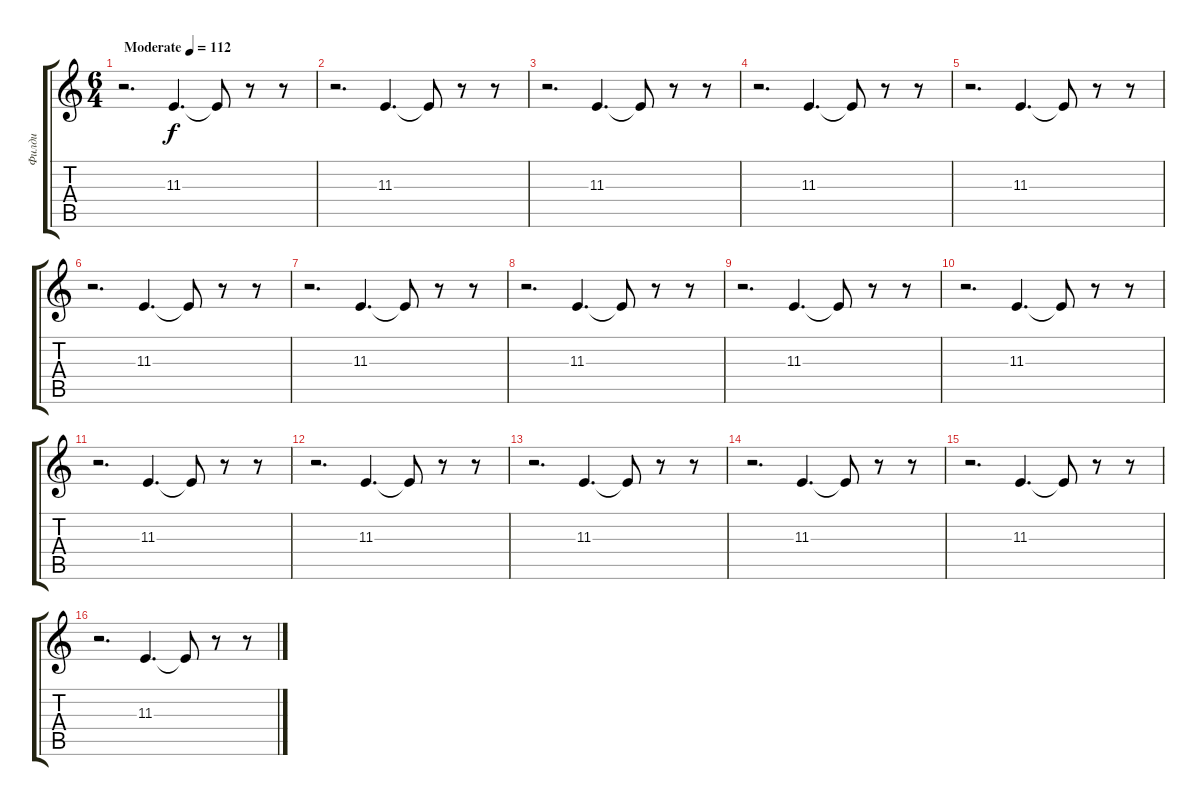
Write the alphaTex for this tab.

\track ("Филди" "Филди") {instrument lead8bassandlead}
\staff {score tabs}
\tuning (D4 A3 F3 C3 G2 D2) {hide}
\ts (6 4)
\tempo (112 "Moderate")
\clef g2
\ks c
r.2{d dy f volume 0 instrument lead8bassandlead} 11.3.4{d volume 12} 11.3{t}.8 r.8 r.8 |
r.2{d volume 0} 11.3.4{d volume 12} 11.3{t}.8 r.8 r.8 |
r.2{d volume 0} 11.3.4{d volume 12} 11.3{t}.8 r.8 r.8 |
r.2{d volume 0} 11.3.4{d volume 12} 11.3{t}.8 r.8 r.8 |
r.2{d volume 0} 11.3.4{d volume 12} 11.3{t}.8 r.8 r.8 |
r.2{d volume 0} 11.3.4{d volume 12} 11.3{t}.8 r.8 r.8 |
r.2{d volume 0} 11.3.4{d volume 12} 11.3{t}.8 r.8 r.8 |
r.2{d volume 0} 11.3.4{d volume 12} 11.3{t}.8 r.8 r.8 |
r.2{d volume 0} 11.3.4{d volume 12} 11.3{t}.8 r.8 r.8 |
r.2{d volume 0} 11.3.4{d volume 12} 11.3{t}.8 r.8 r.8 |
r.2{d volume 0} 11.3.4{d volume 12} 11.3{t}.8 r.8 r.8 |
r.2{d volume 0} 11.3.4{d volume 12} 11.3{t}.8 r.8 r.8 |
r.2{d volume 0} 11.3.4{d volume 12} 11.3{t}.8 r.8 r.8 |
r.2{d volume 0} 11.3.4{d volume 12} 11.3{t}.8 r.8 r.8 |
r.2{d volume 0} 11.3.4{d volume 12} 11.3{t}.8 r.8 r.8 |
r.2{d volume 0} 11.3.4{d volume 12} 11.3{t}.8 r.8 r.8
